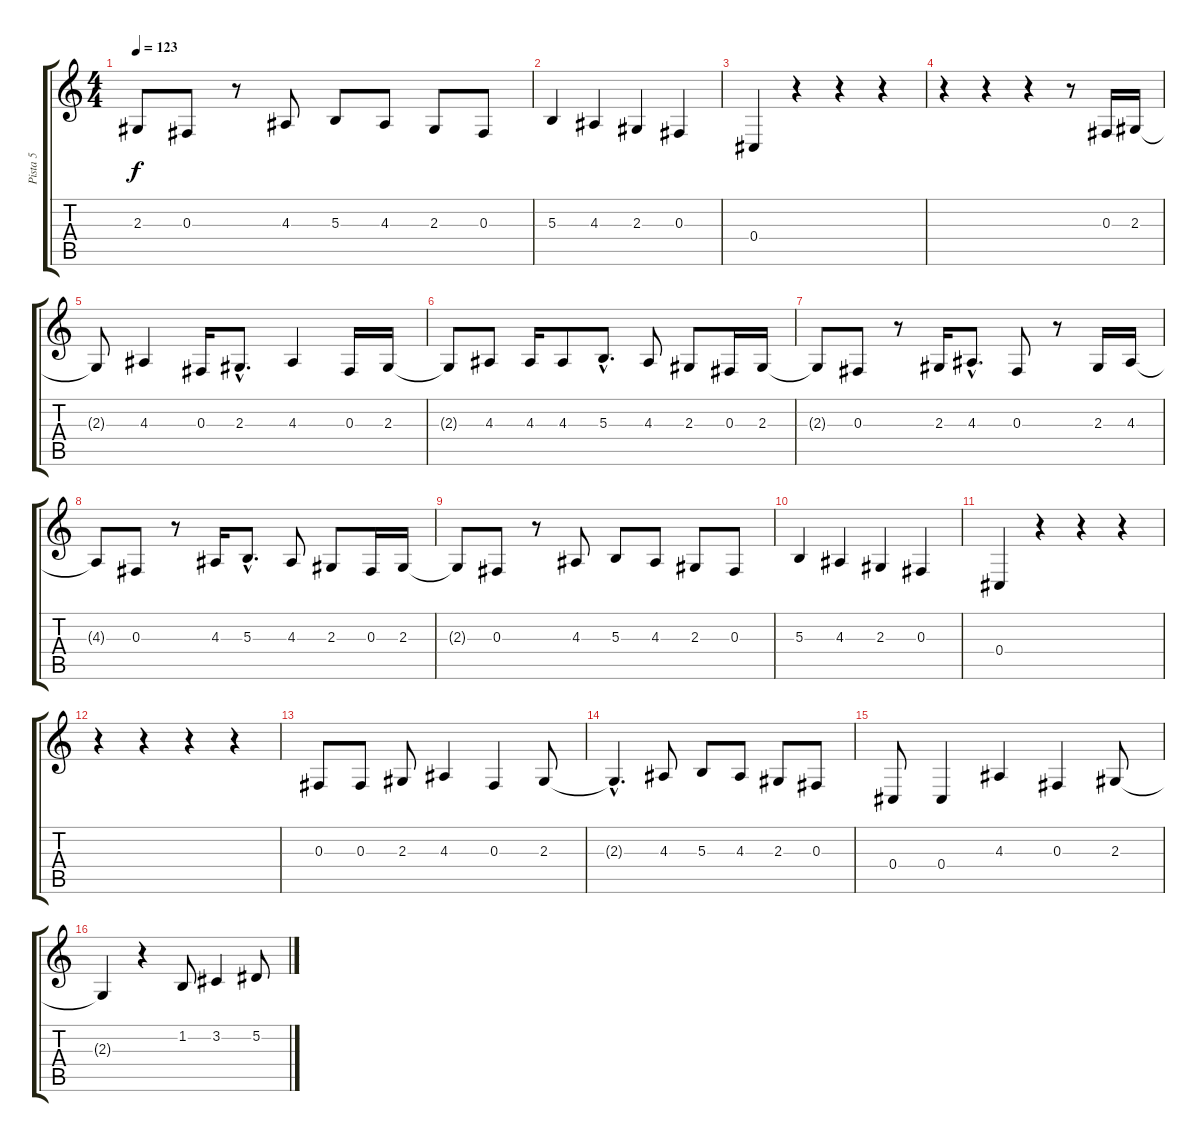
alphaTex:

\track ("Pista 5" "Pista 5") {instrument cello}
\staff {score tabs}
\tuning (Eb4 Bb3 Gb3 Db3 Ab2 Eb2) {hide}
\ts (4 4)
\tempo 123
\clef g2
\ks c
2.3{t}.8{dy f} 0.3.8 r.8 4.3.8 5.3.8 4.3.8 2.3.8 0.3.8 |
5.3.4 4.3.4 2.3.4 0.3.4 |
0.4.4 r.4 r.4 r.4 |
r.4 r.4 r.4 r.8 0.3.16 2.3.16 |
2.3{t}.8 4.3.4 0.3.16 2.3{hac}.8{d} 4.3.4 0.3.16 2.3.16 |
2.3{t}.8 4.3.8 4.3.16 4.3.8 5.3{hac}.8{d} 4.3.8 2.3.8 0.3.16 2.3.16 |
2.3{t}.8 0.3.8 r.8 2.3.16 4.3{hac}.8{d} 0.3.8 r.8 2.3.16 4.3.16 |
4.3{t}.8 0.3.8 r.8 4.3.16 5.3{hac}.8{d} 4.3.8 2.3.8 0.3.16 2.3.16 |
2.3{t}.8 0.3.8 r.8 4.3.8 5.3.8 4.3.8 2.3.8 0.3.8 |
5.3.4 4.3.4 2.3.4 0.3.4 |
0.4.4 r.4 r.4 r.4 |
r.4 r.4 r.4 r.4 |
0.3.8 0.3.8 2.3.8 4.3.4 0.3.4 2.3.8 |
2.3{hac t}.4{d} 4.3.8 5.3.8 4.3.8 2.3.8 0.3.8 |
0.4.8 0.4.4 4.3.4 0.3.4 2.3.8 |
2.3{t}.4 r.4 1.2.8 3.2.4 5.2.8
